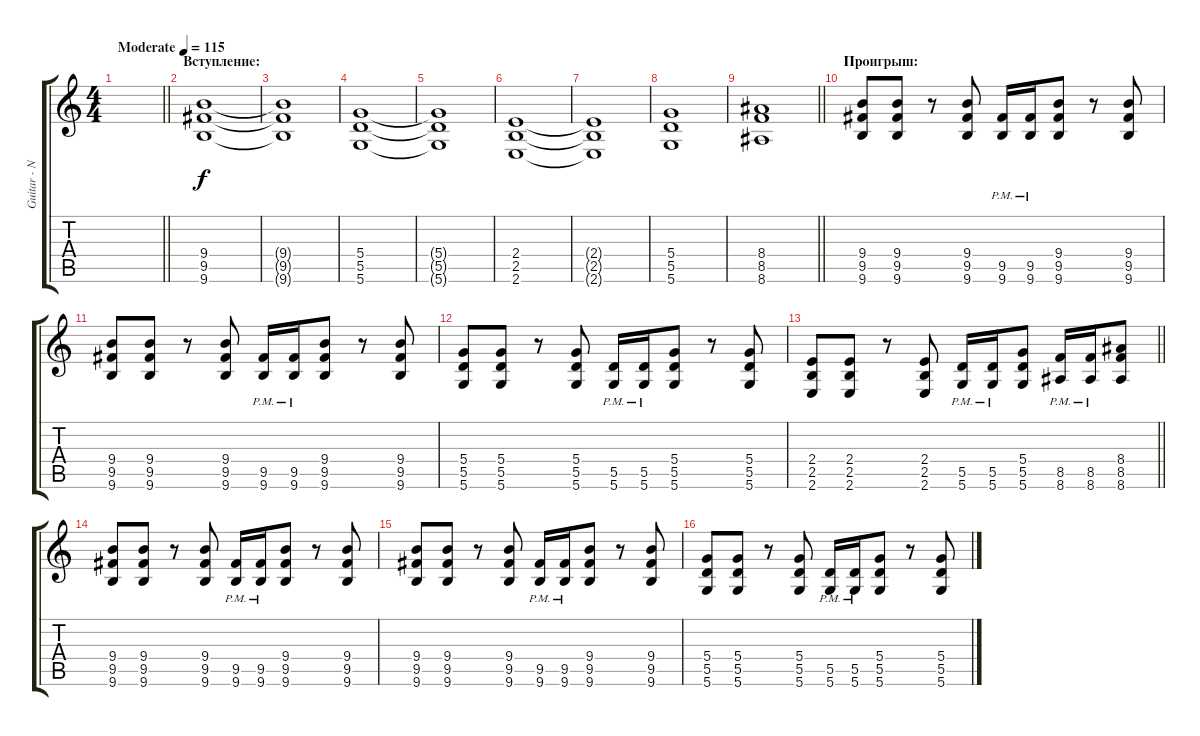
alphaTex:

\track ("Guitar - Nightmare Industries" "Guitar - N") {instrument distortionguitar}
\staff {score tabs}
\tuning (E4 B3 G3 D3 A2 D2) {hide}
\ts (4 4)
\tempo (115 "Moderate")
\clef g2
\barLineRight lightlight
\ks c
|
\section ("" "Вступление:")
(9.4 9.5 9.6).1 |
(9.4{t} 9.5{t} 9.6{t}).1 |
(5.4 5.5 5.6).1 |
(5.4{t} 5.5{t} 5.6{t}).1 |
(2.4 2.5 2.6).1 |
(2.4{t} 2.5{t} 2.6{t}).1 |
(5.4 5.5 5.6).1 |
\barLineRight lightlight
(8.4 8.5 8.6).1 |
\section ("" "Проигрыш:")
(9.4 9.5 9.6).8 (9.4 9.5 9.6).8 r.8 (9.4 9.5 9.6).8 (9.5{pm} 9.6{pm}).16 (9.5{pm} 9.6{pm}).16 (9.4 9.5 9.6).8 r.8 (9.4 9.5 9.6).8 |
(9.4 9.5 9.6).8 (9.4 9.5 9.6).8 r.8 (9.4 9.5 9.6).8 (9.5{pm} 9.6{pm}).16 (9.5{pm} 9.6{pm}).16 (9.4 9.5 9.6).8 r.8 (9.4 9.5 9.6).8 |
(5.4 5.5 5.6).8 (5.4 5.5 5.6).8 r.8 (5.4 5.5 5.6).8 (5.5{pm} 5.6{pm}).16 (5.5{pm} 5.6{pm}).16 (5.4 5.5 5.6).8 r.8 (5.4 5.5 5.6).8 |
\barLineRight lightlight
(2.4 2.5 2.6).8 (2.4 2.5 2.6).8 r.8 (2.4 2.5 2.6).8 (5.5{pm} 5.6{pm}).16 (5.5{pm} 5.6{pm}).16 (5.4 5.5 5.6).8 (8.5{pm} 8.6{pm}).16 (8.5{pm} 8.6{pm}).16 (8.4 8.5 8.6).8 |
(9.4 9.5 9.6).8 (9.4 9.5 9.6).8 r.8 (9.4 9.5 9.6).8 (9.5{pm} 9.6{pm}).16 (9.5{pm} 9.6{pm}).16 (9.4 9.5 9.6).8 r.8 (9.4 9.5 9.6).8 |
(9.4 9.5 9.6).8 (9.4 9.5 9.6).8 r.8 (9.4 9.5 9.6).8 (9.5{pm} 9.6{pm}).16 (9.5{pm} 9.6{pm}).16 (9.4 9.5 9.6).8 r.8 (9.4 9.5 9.6).8 |
(5.4 5.5 5.6).8 (5.4 5.5 5.6).8 r.8 (5.4 5.5 5.6).8 (5.5{pm} 5.6{pm}).16 (5.5{pm} 5.6{pm}).16 (5.4 5.5 5.6).8 r.8 (5.4 5.5 5.6).8
